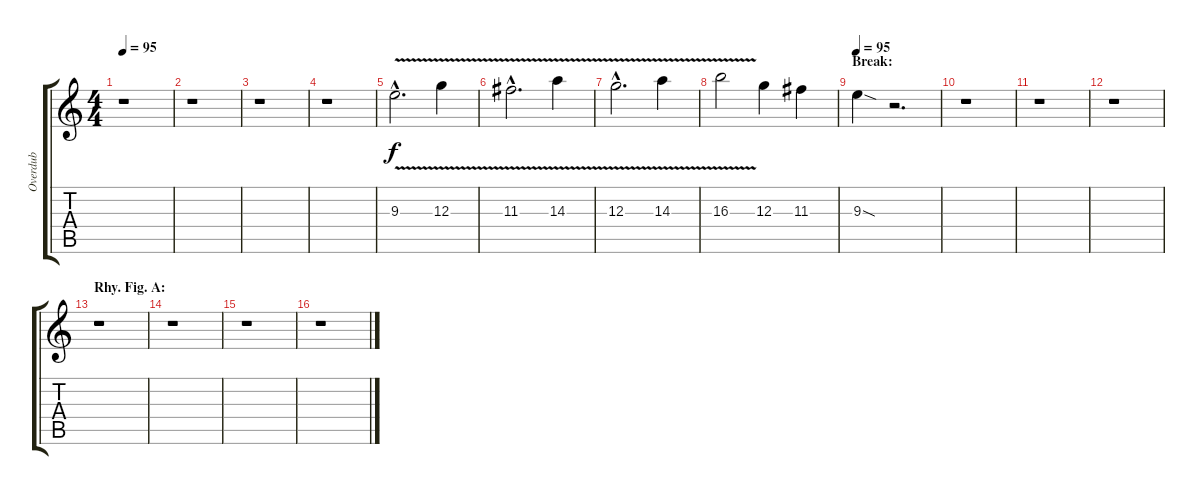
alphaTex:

\track ("Overdub" "Overdub") {instrument distortionguitar}
\staff {score tabs}
\tuning (E4 B3 G3 D3 A2 E2) {hide}
\ts (4 4)
\tempo 95
\tempo 48
\tempo 95
\clef g2
\ks c
r.1{dy f instrument distortionguitar} |
r.1 |
r.1 |
r.1 |
9.3{v hac}.2{d} 12.3{v}.4 |
11.3{v hac}.2{d} 14.3{v}.4 |
12.3{v hac}.2{d} 14.3{v}.4 |
16.3{v}.2 12.3.4 11.3.4 |
\section ("" "Break:")
\tempo 95
9.3{sod}.4 r.2{d} |
r.1 |
r.1 |
r.1 |
\section ("" "Rhy. Fig. A:")
r.1 |
r.1 |
r.1 |
r.1
